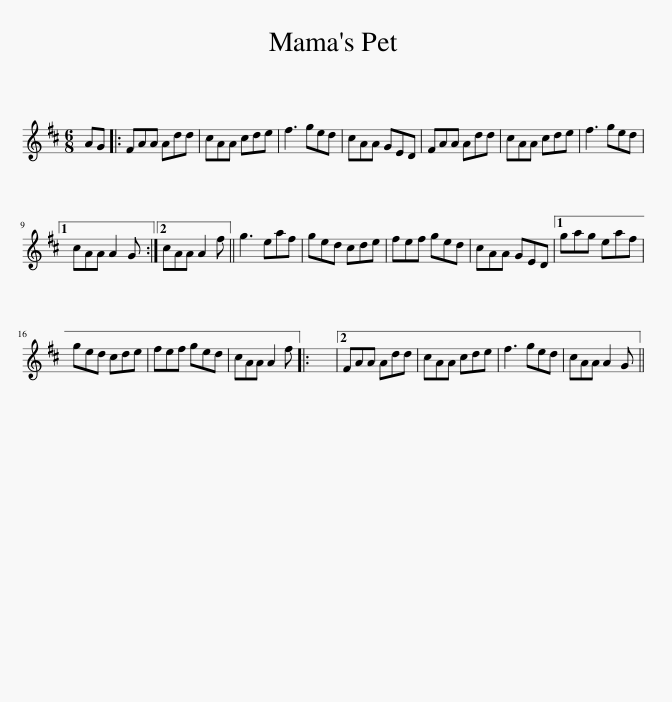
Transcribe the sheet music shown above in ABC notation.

X:1
L:1/8
M:6/8
I:linebreak $
K:D
V:1 treble
V:1
 AG |: FAA Add | cAA cde | f3 ged | cAA GED | %5
 FAA Add | cAA cde | f3 ged |1$ cAA A2 G :|2 cAA A2 f || %10
 g3 eaf | ged cde | fef ged | cAA GED |1 gag eaf |$ %15
 ged cde | fef ged | cAA A2 f |: x6 |2 FAA Add | %20
 cAA cde | f3 ged | cAA A2 G || %23
